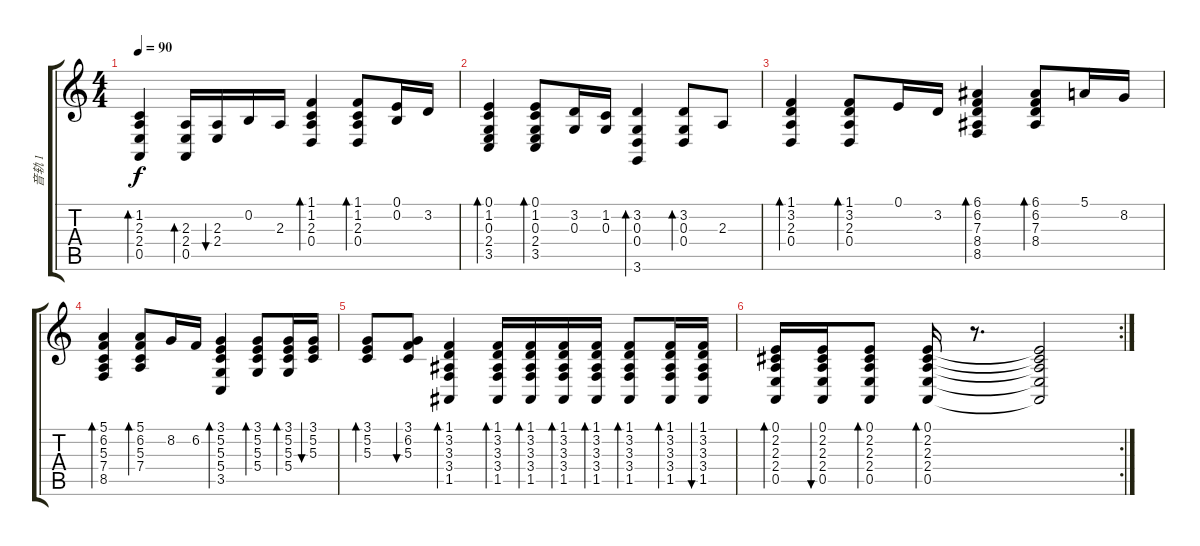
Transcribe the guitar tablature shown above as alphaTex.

\track ("音轨 1" "音轨 1") {instrument electricgrandpiano}
\staff {score tabs}
\tuning (E4 B3 G3 D3 A2 E2) {hide}
\ts (4 4)
\tempo 90
\clef g2
\ks c
(1.2 2.3 2.4 0.5).4{bd 240 dy f} (2.3 2.4 0.5).16{bd 240} (2.3 2.4).16{bu 240} 0.2.16 2.3.16 (1.1 1.2 2.3 0.4).4{bd 240} (1.1 1.2 2.3 0.4).8{bd 240} (0.1 0.2).16 3.2.16 |
(0.1 1.2 0.3 2.4 3.5).4{bd 240} (0.1 1.2 0.3 2.4 3.5).8{bd 240} (3.2 0.3).16 (1.2 0.3).16 (3.2 0.3 0.4 3.6).4{bd 240} (3.2 0.3 0.4).8{bd 240} 2.3.8 |
(1.1 3.2 2.3 0.4).4{bd 240} (1.1 3.2 2.3 0.4).8{bd 240} 0.1.16 3.2.16 (6.1 6.2 7.3 8.4 8.5).4{bd 240} (6.1 6.2 7.3 8.4).8{bd 240} 5.1.16 8.2.16 |
(5.1 6.2 5.3 7.4 8.5).4{bd 240} (5.1 6.2 5.3 7.4).8{bd 240} 8.2.16 6.2.16 (3.1 5.2 5.3 5.4 3.5).4{bd 240} (3.1 5.2 5.3 5.4).8{bd 240} (3.1 5.2 5.3 5.4).16{bd 240} (3.1 5.2 5.3).16{bu 240} |
(3.1 5.2 5.3).8{bd 240} (3.1 6.2 5.3).8{bu 240} (1.1 3.2 3.3 3.4 1.5).4{bd 240} (1.1 3.2 3.3 3.4 1.5).16{bd 240} (1.1 3.2 3.3 3.4 1.5).16{bd 240} (1.1 3.2 3.3 3.4 1.5).16{bd 240} (1.1 3.2 3.3 3.4 1.5).16{bd 240} (1.1 3.2 3.3 3.4 1.5).8{bd 240} (1.1 3.2 3.3 3.4 1.5).16{bd 240} (1.1 3.2 3.3 3.4 1.5).16{bu 240} |
\rc 2
(0.1 2.2 2.3 2.4 0.5).16{bd 240} (0.1 2.2 2.3 2.4 0.5).16{bu 240} (0.1 2.2 2.3 2.4 0.5).8{bd 240} (0.1 2.2 2.3 2.4 0.5).16{bd 240} r.8{d} (0.1{t} 2.2{t} 2.3{t} 2.4{t} 0.5{t}).2
